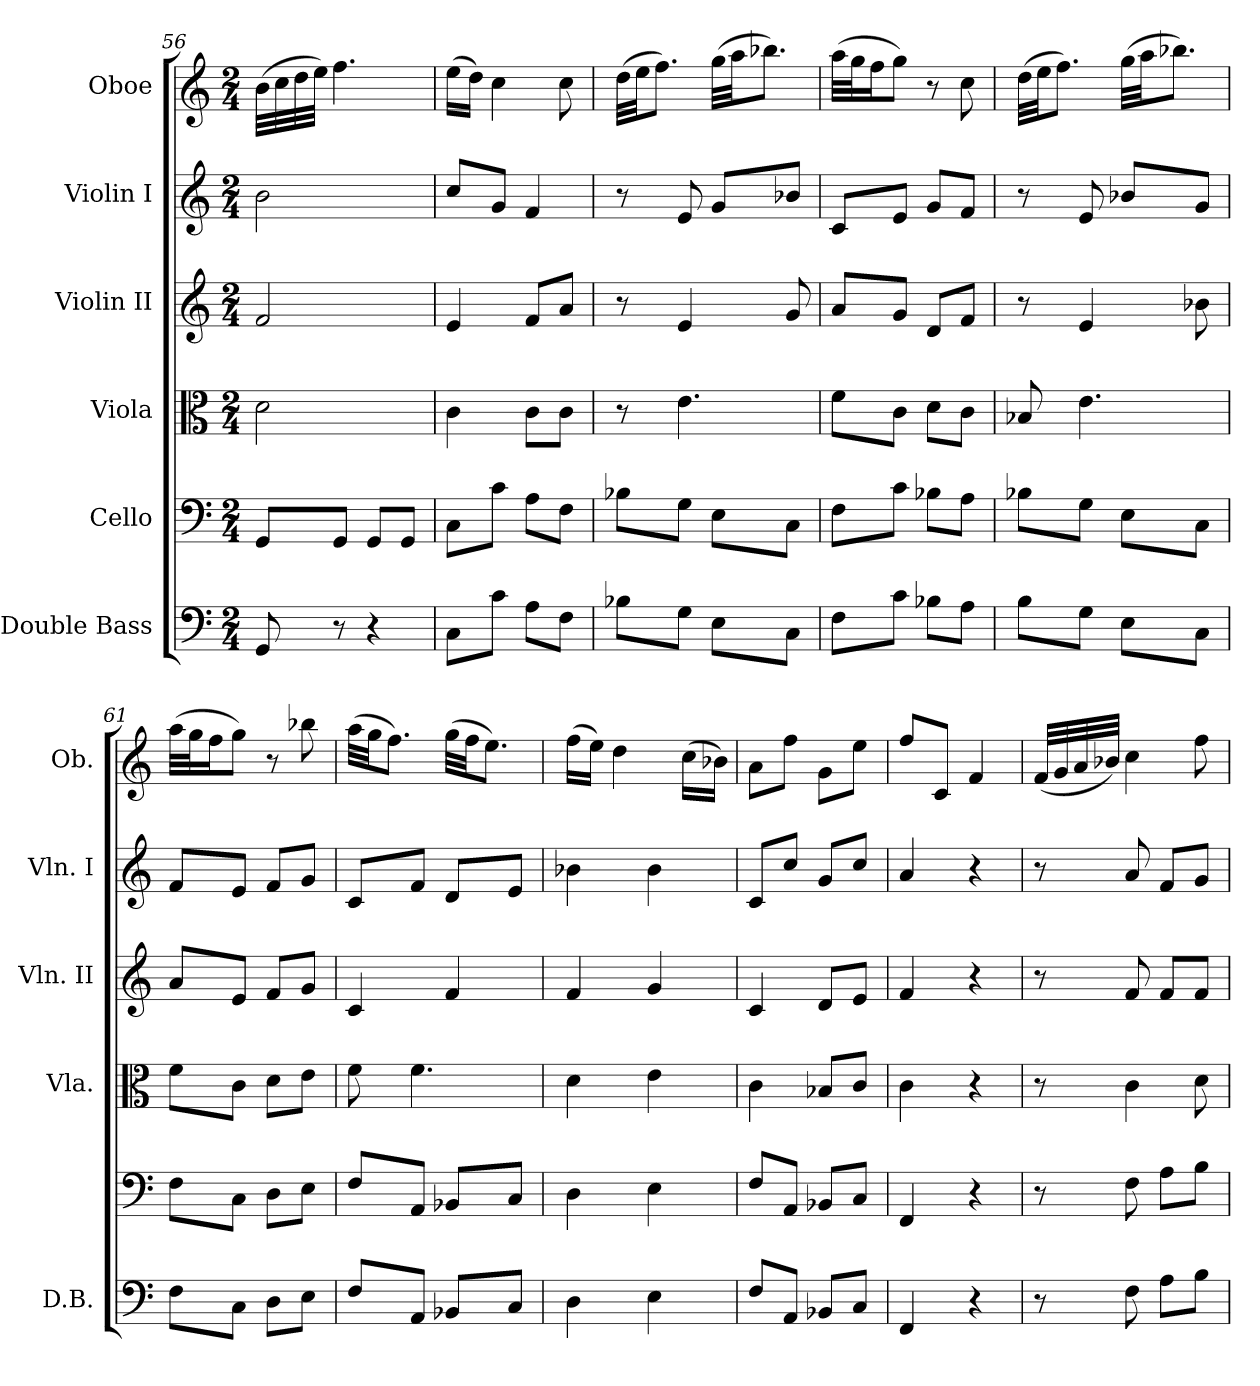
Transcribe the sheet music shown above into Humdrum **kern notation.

**kern	**kern	**kern	**kern	**kern	**kern
*part6	*part5	*part4	*part3	*part2	*part1
*staff6	*staff5	*staff4	*staff3	*staff2	*staff1
*I"Double Bass	*I"Cello	*I"Viola	*I"Violin II	*I"Violin I	*I"Oboe
*I'D.B.	*	*I'Vla.	*I'Vln. II	*I'Vln. I	*I'Ob.
*clefF4	*clefF4	*clefC3	*clefG2	*clefG2	*clefG2
*ITrd7c12	*	*	*	*	*
*k[]	*k[]	*k[]	*k[]	*k[]	*k[]
*M2/4	*M2/4	*M2/4	*M2/4	*M2/4	*M2/4
=56	=56	=56	=56	=56	=56
8GGG/	8GG/L	2d\	2f/	2b\	(>32b\LLL
.	.	.	.	.	32cc\
.	.	.	.	.	32dd\
.	.	.	.	.	32ee\JJJ)
8r	8GG/J	.	.	.	4.ff\
4r	8GG/L	.	.	.	.
.	8GG/J	.	.	.	.
=57	=57	=57	=57	=57	=57
8CC\L	8C\L	4c\	4e/	8cc/L	(>16ee\LL
.	.	.	.	.	16dd\JJ)
8C\J	8c\J	.	.	8g/J	4cc\
8AA\L	8A\L	8c\L	8f/L	4f/	.
8FF\J	8F\J	8c\J	8a/J	.	8cc\
=58	=58	=58	=58	=58	=58
8BB-X\L	8B-X\L	8r	8r	8r	(>32dd\LLL
.	.	.	.	.	32ee\JJ
.	.	.	.	.	8.ff\J)
8GG\J	8G\J	4.e\	4e/	8e/	.
8EE\L	8E\L	.	.	8g/L	(>32gg\LLL
.	.	.	.	.	32aa\JJ
.	.	.	.	.	8.bb-X\J)
8CC\J	8C\J	.	8g/	8b-X/J	.
=59	=59	=59	=59	=59	=59
8FF\L	8F\L	8f\L	8a/L	8c/L	(>32aa\LLL
.	.	.	.	.	32gg\J
.	.	.	.	.	16ff\J
8C\J	8c\J	8c\J	8g/J	8e/J	8gg\J)
8BB-X\L	8B-X\L	8d\L	8d/L	8g/L	8r
8AA\J	8A\J	8c\J	8f/J	8f/J	8cc\
=60	=60	=60	=60	=60	=60
8BB\L	8B-X\L	8B-X/	8r	8r	(>32dd\LLL
.	.	.	.	.	32ee\JJ
.	.	.	.	.	8.ff\J)
8GG\J	8G\J	4.e\	4e/	8e/	.
8EE\L	8E\L	.	.	8b-X/L	(>32gg\LLL
.	.	.	.	.	32aa\JJ
.	.	.	.	.	8.bb-X\J)
8CC\J	8C\J	.	8b-X\	8g/J	.
!!LO:LB:g=z
=61	=61	=61	=61	=61	=61
8FF\L	8F\L	8f\L	8a/L	8f/L	(>32aa\LLL
.	.	.	.	.	32gg\J
.	.	.	.	.	16ff\J
8CC\J	8C\J	8c\J	8e/J	8e/J	8gg\J)
8DD\L	8D\L	8d\L	8f/L	8f/L	8r
8EE\J	8E\J	8e\J	8g/J	8g/J	8bb-X\
!!LO:PB:g=z
=62	=62	=62	=62	=62	=62
8FF/L	8F/L	8f\	4c/	8c/L	(>32aa\LLL
.	.	.	.	.	32gg\JJ
.	.	.	.	.	8.ff\J)
8AAA/J	8AA/J	4.f\	.	8f/J	.
8BBB-X/L	8BB-X/L	.	4f/	8d/L	(>32gg\LLL
.	.	.	.	.	32ff\JJ
.	.	.	.	.	8.ee\J)
8CC/J	8C/J	.	.	8e/J	.
=63	=63	=63	=63	=63	=63
4DD\	4D\	4d\	4f/	4b-X\	(>16ff\LL
.	.	.	.	.	16ee\JJ)
.	.	.	.	.	4dd\
4EE\	4E\	4e\	4g/	4b-\	.
.	.	.	.	.	(>16cc\LL
.	.	.	.	.	16b-X\JJ)
=64	=64	=64	=64	=64	=64
8FF/L	8F/L	4c\	4c/	8c/L	8a\L
8AAA/J	8AA/J	.	.	8cc/J	8ff\J
8BBB-X/L	8BB-X/L	8B-X/L	8d/L	8g/L	8g\L
8CC/J	8C/J	8c/J	8e/J	8cc/J	8ee\J
=65	=65	=65	=65	=65	=65
4FFF/	4FF/	4c\	4f/	4a/	8ff/L
.	.	.	.	.	8c/J
4r	4r	4r	4r	4r	4f/
=66	=66	=66	=66	=66	=66
8r	8r	8r	8r	8r	(32f/LLL
.	.	.	.	.	32g/
.	.	.	.	.	32a/
.	.	.	.	.	32b-X/JJJ)
8FF\	8F\	4c\	8f/	8a/	4cc\
8AA\L	8A\L	.	8f/L	8f/L	.
8BB\J	8B\J	8d\	8f/J	8g/J	8ff\
=	=	=	=	=	=
*-	*-	*-	*-	*-	*-
